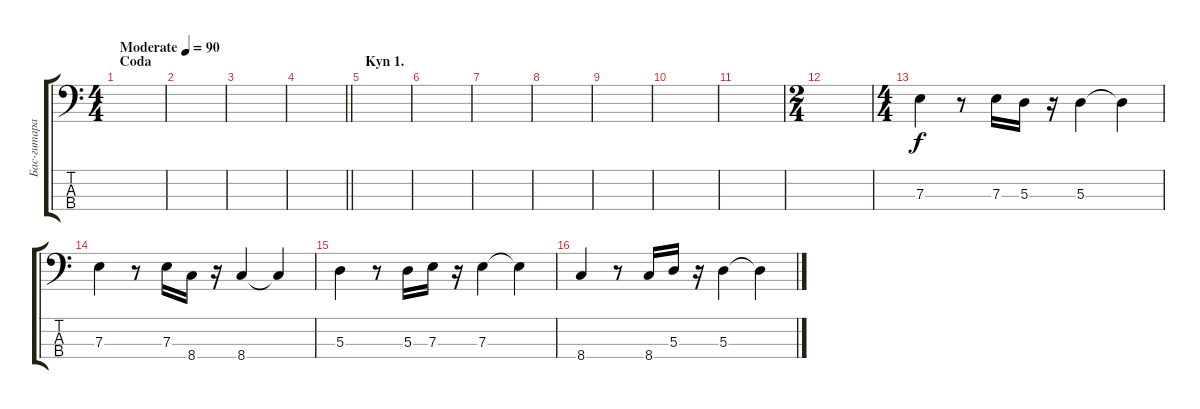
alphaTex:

\track ("Бас-гитара" "Бас-гитара") {instrument electricbassfinger}
\staff {score tabs}
\tuning (G2 D2 A1 E1) {hide}
\ts (4 4)
\section ("" "Coda")
\tempo (90 "Moderate")
\clef f4
\ks c
|
|
|
\barLineRight lightlight
|
\section ("" "Kyn 1.")
|
|
|
|
|
|
|
\ts (2 4)
|
\ts (4 4)
7.3.4 r.8 7.3.16 5.3.16 r.16 5.3.4 5.3{t}.4 |
7.3.4 r.8 7.3.16 8.4.16 r.16 8.4.4 8.4{t}.4 |
5.3.4 r.8 5.3.16 7.3.16 r.16 7.3.4 7.3{t}.4 |
8.4.4 r.8 8.4.16 5.3.16 r.16 5.3.4 5.3{t}.4
